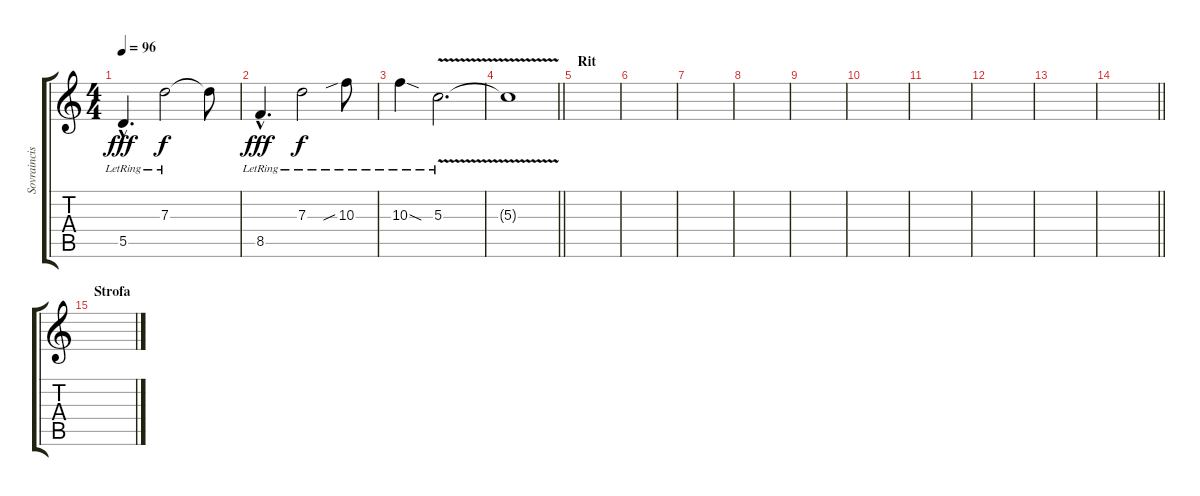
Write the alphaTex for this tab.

\track ("Sovraincisione" "Sovraincis") {instrument overdrivenguitar}
\staff {score tabs}
\tuning (E4 B3 G3 D3 A2 E2) {hide}
\ts (4 4)
\tempo 96
\clef g2
\ks c
5.5{hac lr}.4{d dy fff} 7.3{lr}.2{dy f} 7.3{t}.8 |
8.5{hac lr}.4{d dy fff} 7.3{lr}.2{dy f} 10.3{sib lr}.8 |
10.3{sod lr}.4 5.3{v lr}.2{d} |
\barLineRight lightlight
5.3{t}.1 |
\section ("" "Rit")
|
|
|
|
|
|
|
|
|
\barLineRight lightlight
|
\section ("" "Strofa")
